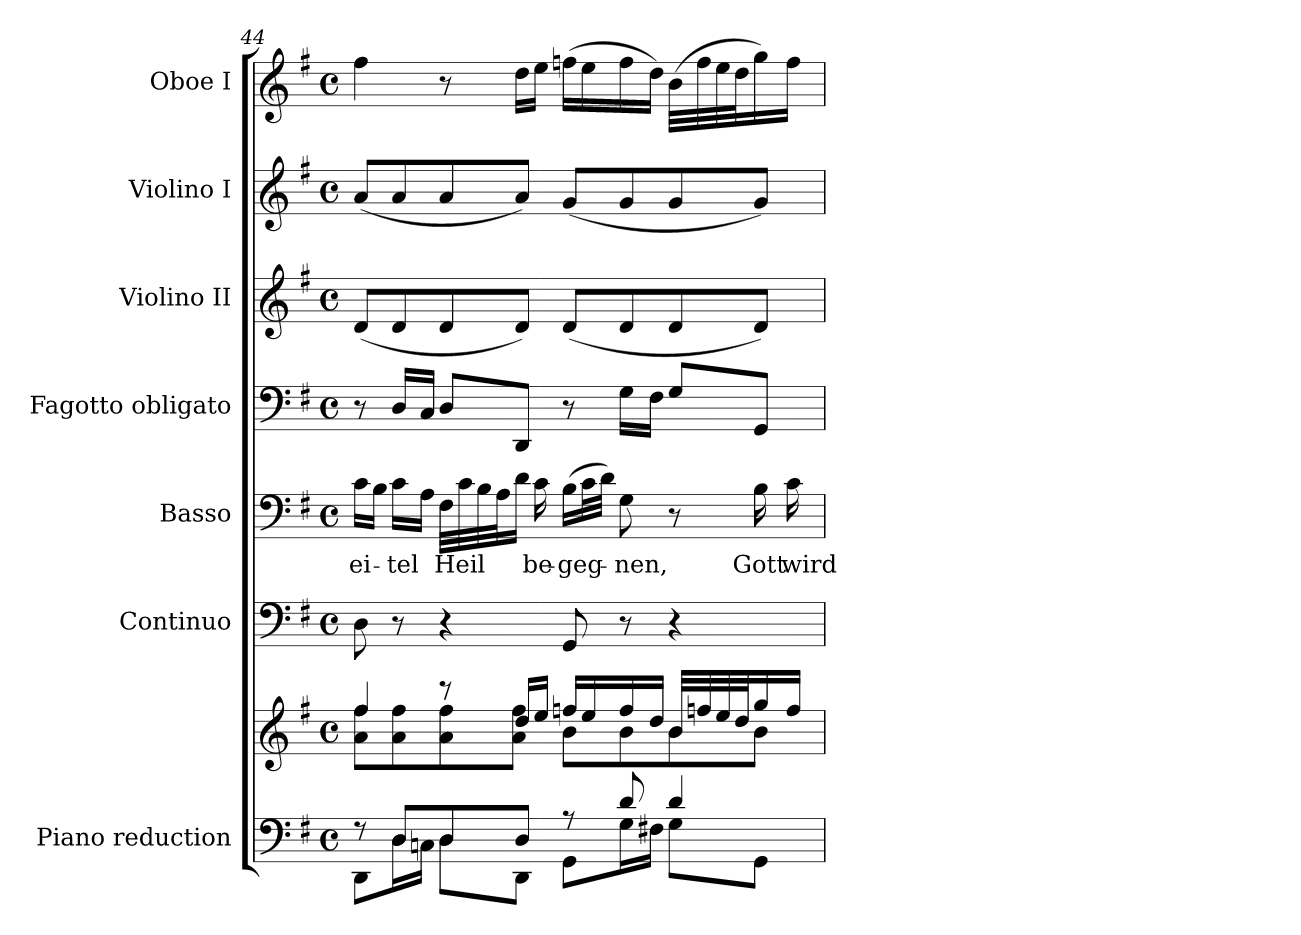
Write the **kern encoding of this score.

**kern	**kern	**kern	**kern	**text	**kern	**kern	**kern	**kern
*part7	*part7	*part6	*part5	*part5	*part4	*part3	*part2	*part1
*staff8	*staff7	*staff6	*staff5	*staff5	*staff4	*staff3	*staff2	*staff1
*I"Piano reduction	*	*I"Continuo	*I"Basso	*	*I"Fagotto obligato	*I"Violino II	*I"Violino I	*I"Oboe I
*I'Pno	*	*	*	*	*	*I'Vln	*I'Vln	*I'Ob
*clefF4	*clefG2	*clefF4	*clefF4	*	*clefF4	*clefG2	*clefG2	*clefG2
*k[f#]	*k[f#]	*k[f#]	*k[f#]	*	*k[f#]	*k[f#]	*k[f#]	*k[f#]
*M4/4	*M4/4	*M4/4	*M4/4	*	*M4/4	*M4/4	*M4/4	*M4/4
*met(c)	*met(c)	*met(c)	*met(c)	*	*met(c)	*met(c)	*met(c)	*met(c)
=44	=44	=44	=44	=44	=44	=44	=44	=44
*^	*^	*	*	*	*	*	*	*
!	!	!	!	!	!	!LO:LY:b	!	!	!	!
8r	8DD\L	4ff#/	8a\ 8ff#\L	8D\	16c\LL	ei-	8r	(8d/L	(8a/L	4ff#\
.	.	.	.	.	16B\JJ	.	.	.	.	.
!	!	!	!	!	!	!LO:LY:b	!	!	!	!
8D/L	16D\L	.	8a\ 8ff#\	8r	16c\LL	-tel	16D/LL	8d/	8a/	.
.	16Cn\JJ	.	.	.	16A\JJ	.	16C/JJ	.	.	.
!	!	!	!	!	!	!LO:LY:b	!	!	!	!
8D/	8D\L	8r	8a\ 8ff#\	4r	32F#\LLL	Heil	8D/L	8d/	8a/	8r
.	.	.	.	.	32c\	.	.	.	.	.
.	.	.	.	.	32B\	.	.	.	.	.
.	.	.	.	.	32A\J	.	.	.	.	.
8D/J	8DD\J	16dd/LL	8a\ 8ff#\J	.	16d\JJ	.	8DD/J	8d/J)	8a/J)	16dd\LL
!	!	!	!	!	!	!LO:LY:b	!	!	!	!
.	.	16ee/JJ	.	.	16c\	be-	.	.	.	16ee\JJ
!	!	!	!	!	!	!LO:LY:b	!	!	!	!
8r	8GG\L	16ffn/LL	8b\L	8GG/	(16B\LL	-geg-	8r	(8d/L	(8g/L	(16ffn\LL
.	.	16ee/	.	.	32c\L	.	.	.	.	16ee\
.	.	.	.	.	32d\JJJ)	.	.	.	.	.
!	!	!	!	!	!	!LO:LY:b	!	!	!	!
8d/	16G\L	16ff/	8b\	8r	8G\	-nen,	16G\LL	8d/	8g/	16ff\
.	16F#X\JJ	16dd/JJ	.	.	.	.	16F#\JJ	.	.	16dd\JJ)
4d/	8G\L	32b/LLL	8b\	4r	8r	.	8G/L	8d/	8g/	(32b\LLL
.	.	32ffn/	.	.	.	.	.	.	.	32ff\
.	.	32ee/	.	.	.	.	.	.	.	32ee\
.	.	32dd/J	.	.	.	.	.	.	.	32dd\J
!	!	!	!	!	!	!LO:LY:b	!	!	!	!
.	8GG\J	16gg/	8b\J	.	16B\	Gott	8GG/J	8d/J)	8g/J)	16gg\)
!	!	!	!	!	!	!LO:LY:b	!	!	!	!
.	.	16ff/JJ	.	.	16c\	wird	.	.	.	16ff\JJ
*v	*v	*	*	*	*	*	*	*	*	*
*	*v	*v	*	*	*	*	*	*	*
=	=	=	=	=	=	=	=	=
*-	*-	*-	*-	*-	*-	*-	*-	*-
